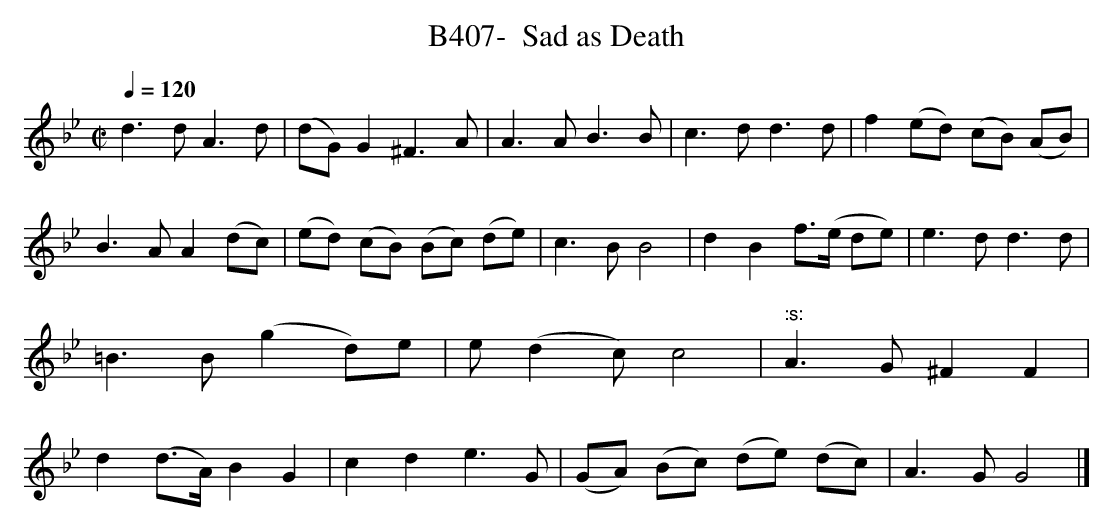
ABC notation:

X:1
T:B407-  Sad as Death
Q:1/4=120
L:1/4
M:C|
K:Gm
d3/2d/A3/2d/|(d/G/)G^F3/2A/|A3/2A/B3/2B/|\
c3/2d/d3/2d/|f(e/d/) (c/B/) (A/B/)|B3/2A/A(d/c/)|\
(e/d/) (c/B/) (B/c/) (d/e/)|c3/2B/B2|\
dBf3/4(e/4 d/e/)|e3/2d/d3/2d/|=B3/2B/(gd/)e/|\
e/(dc/)c2|":s:"A3/2G/^FF|d(d3/4A/4)BG|cde3/2G/|\
(G/A/) (B/c/) (d/e/) (d/c/)|A3/2G/G2|]
